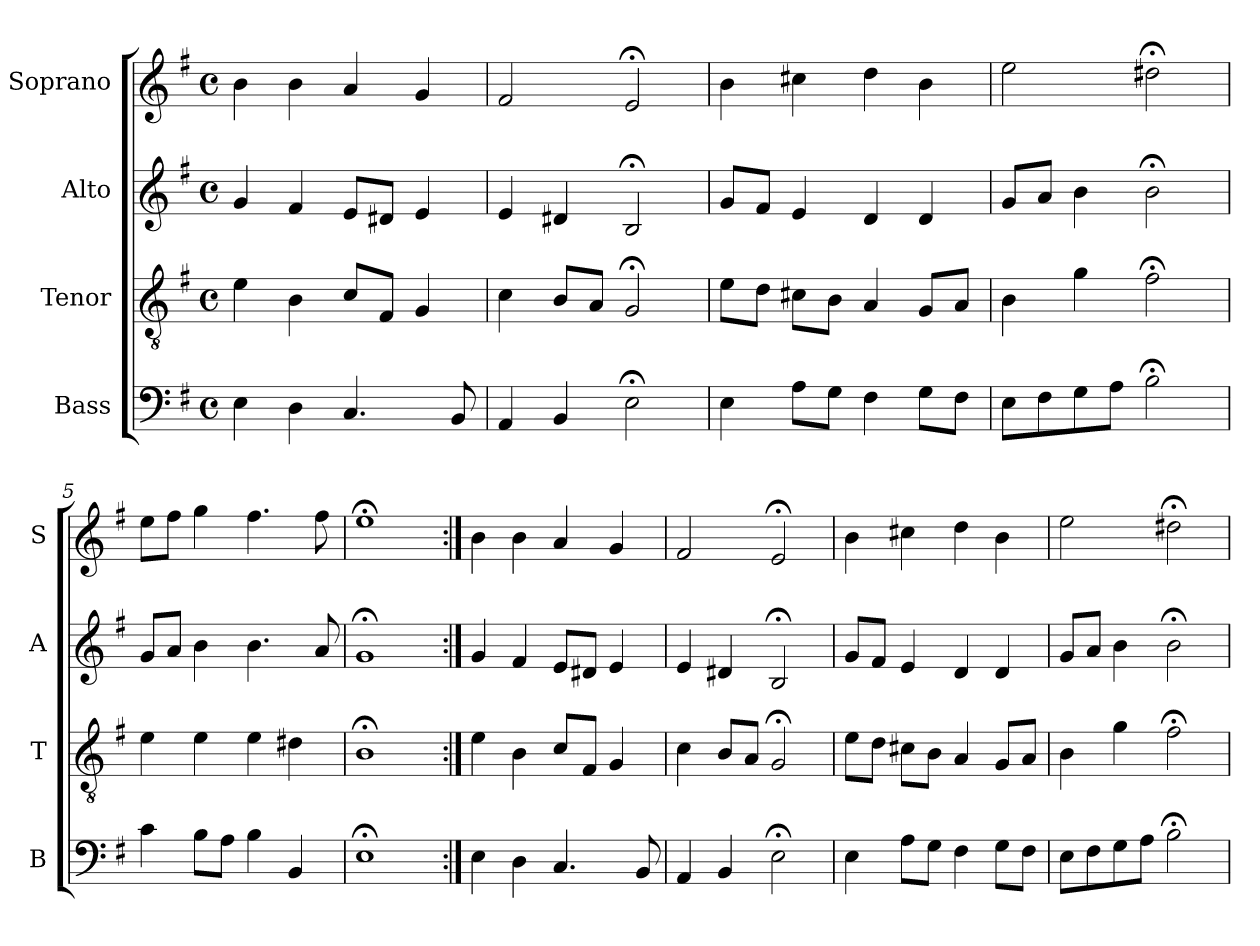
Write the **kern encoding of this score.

**kern	**kern	**kern	**kern
*part4	*part3	*part2	*part1
*staff4	*staff3	*staff2	*staff1
*I"Bass	*I"Tenor	*I"Alto	*I"Soprano
*I'B	*I'T	*I'A	*I'S
*clefF4	*clefGv2	*clefG2	*clefG2
*k[f#]	*k[f#]	*k[f#]	*k[f#]
*e:	*e:	*e:	*e:
*M4/4	*M4/4	*M4/4	*M4/4
*met(c)	*met(c)	*met(c)	*met(c)
*MM100	*MM100	*MM100	*MM100
=1	=1	=1	=1
4E	4e	4g	4b
4D	4B	4f#	4b
4.C	8cL	8eL	4a
.	8F#J	8d#XJ	.
.	4G	4e	4g
8BB	.	.	.
=2	=2	=2	=2
4AA	4c	4e	2f#
4BB	8BL	4d#X	.
.	8AJ	.	.
2E;<	2G;<	2B;<	2e;<
=3	=3	=3	=3
4E	8eL	8gL	4b
.	8dJ	8f#J	.
8AL	8c#XL	4e	4cc#X
8GJ	8BJ	.	.
4F#	4A	4d	4dd
8GL	8GL	4d	4b
8F#J	8AJ	.	.
=4	=4	=4	=4
8EL	4B	8gL	2ee
8F#	.	8aJ	.
8G	4g	4b	.
8AJ	.	.	.
2B;<	2f#;<	2b;<	2dd#X;<
=5	=5	=5	=5
4c	4e	8gL	8eeL
.	.	8aJ	8ff#J
8BL	4e	4b	4gg
8AJ	.	.	.
4B	4e	4.b	4.ff#
4BB	4d#X	.	.
.	.	8a	8ff#
=6	=6	=6	=6
1E;<	1B;<	1g;<	1ee;<
=1:|!	=1:|!	=1:|!	=1:|!
4E	4e	4g	4b
4D	4B	4f#	4b
4.C	8cL	8eL	4a
.	8F#J	8d#XJ	.
.	4G	4e	4g
8BB	.	.	.
=2	=2	=2	=2
4AA	4c	4e	2f#
4BB	8BL	4d#X	.
.	8AJ	.	.
2E;<	2G;<	2B;<	2e;<
=3	=3	=3	=3
4E	8eL	8gL	4b
.	8dJ	8f#J	.
8AL	8c#XL	4e	4cc#X
8GJ	8BJ	.	.
4F#	4A	4d	4dd
8GL	8GL	4d	4b
8F#J	8AJ	.	.
=4	=4	=4	=4
8EL	4B	8gL	2ee
8F#	.	8aJ	.
8G	4g	4b	.
8AJ	.	.	.
2B;<	2f#;<	2b;<	2dd#X;<
=	=	=	=
*-	*-	*-	*-
